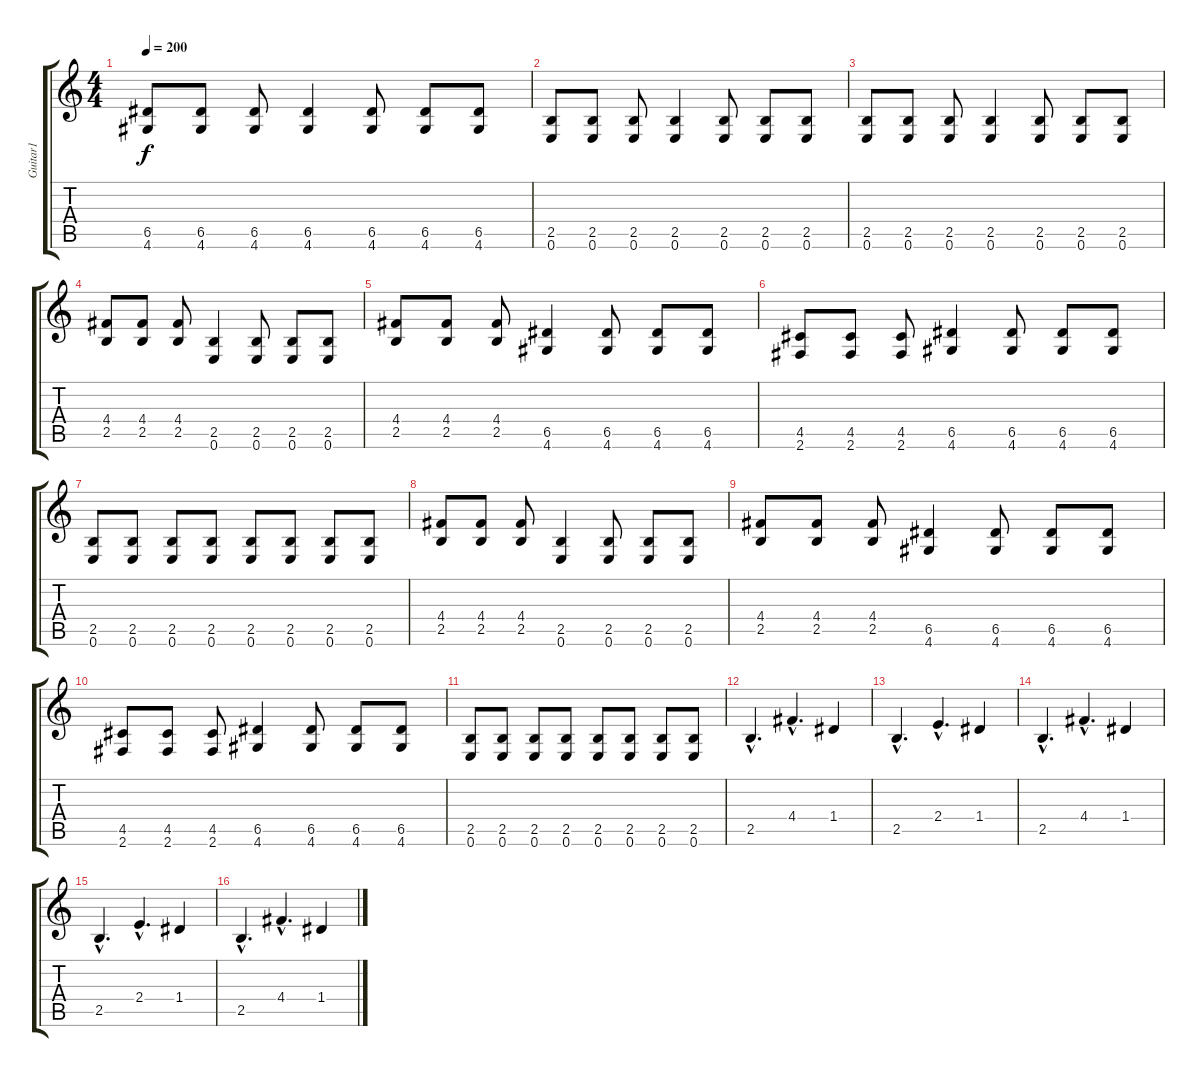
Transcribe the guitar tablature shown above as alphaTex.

\track ("Guitar1" "Guitar1") {instrument distortionguitar}
\staff {score tabs}
\tuning (E4 B3 G3 D3 A2 E2) {hide}
\ts (4 4)
\tempo 200
\clef g2
\ks c
(6.5 4.6).8{dy f} (6.5 4.6).8 (6.5 4.6).8 (6.5 4.6).4 (6.5 4.6).8 (6.5 4.6).8 (6.5 4.6).8 |
(2.5 0.6).8 (2.5 0.6).8 (2.5 0.6).8 (2.5 0.6).4 (2.5 0.6).8 (2.5 0.6).8 (2.5 0.6).8 |
(2.5 0.6).8 (2.5 0.6).8 (2.5 0.6).8 (2.5 0.6).4 (2.5 0.6).8 (2.5 0.6).8 (2.5 0.6).8 |
(4.4 2.5).8 (4.4 2.5).8 (4.4 2.5).8 (2.5 0.6).4 (2.5 0.6).8 (2.5 0.6).8 (2.5 0.6).8 |
(4.4 2.5).8 (4.4 2.5).8 (4.4 2.5).8 (6.5 4.6).4 (6.5 4.6).8 (6.5 4.6).8 (6.5 4.6).8 |
(4.5 2.6).8 (4.5 2.6).8 (4.5 2.6).8 (6.5 4.6).4 (6.5 4.6).8 (6.5 4.6).8 (6.5 4.6).8 |
(2.5 0.6).8 (2.5 0.6).8 (2.5 0.6).8 (2.5 0.6).8 (2.5 0.6).8 (2.5 0.6).8 (2.5 0.6).8 (2.5 0.6).8 |
(4.4 2.5).8 (4.4 2.5).8 (4.4 2.5).8 (2.5 0.6).4 (2.5 0.6).8 (2.5 0.6).8 (2.5 0.6).8 |
(4.4 2.5).8 (4.4 2.5).8 (4.4 2.5).8 (6.5 4.6).4 (6.5 4.6).8 (6.5 4.6).8 (6.5 4.6).8 |
(4.5 2.6).8 (4.5 2.6).8 (4.5 2.6).8 (6.5 4.6).4 (6.5 4.6).8 (6.5 4.6).8 (6.5 4.6).8 |
(2.5 0.6).8 (2.5 0.6).8 (2.5 0.6).8 (2.5 0.6).8 (2.5 0.6).8 (2.5 0.6).8 (2.5 0.6).8 (2.5 0.6).8 |
2.5{hac}.4{d} 4.4{hac}.4{d} 1.4.4 |
2.5{hac}.4{d} 2.4{hac}.4{d} 1.4.4 |
2.5{hac}.4{d} 4.4{hac}.4{d} 1.4.4 |
2.5{hac}.4{d} 2.4{hac}.4{d} 1.4.4 |
2.5{hac}.4{d} 4.4{hac}.4{d} 1.4.4
